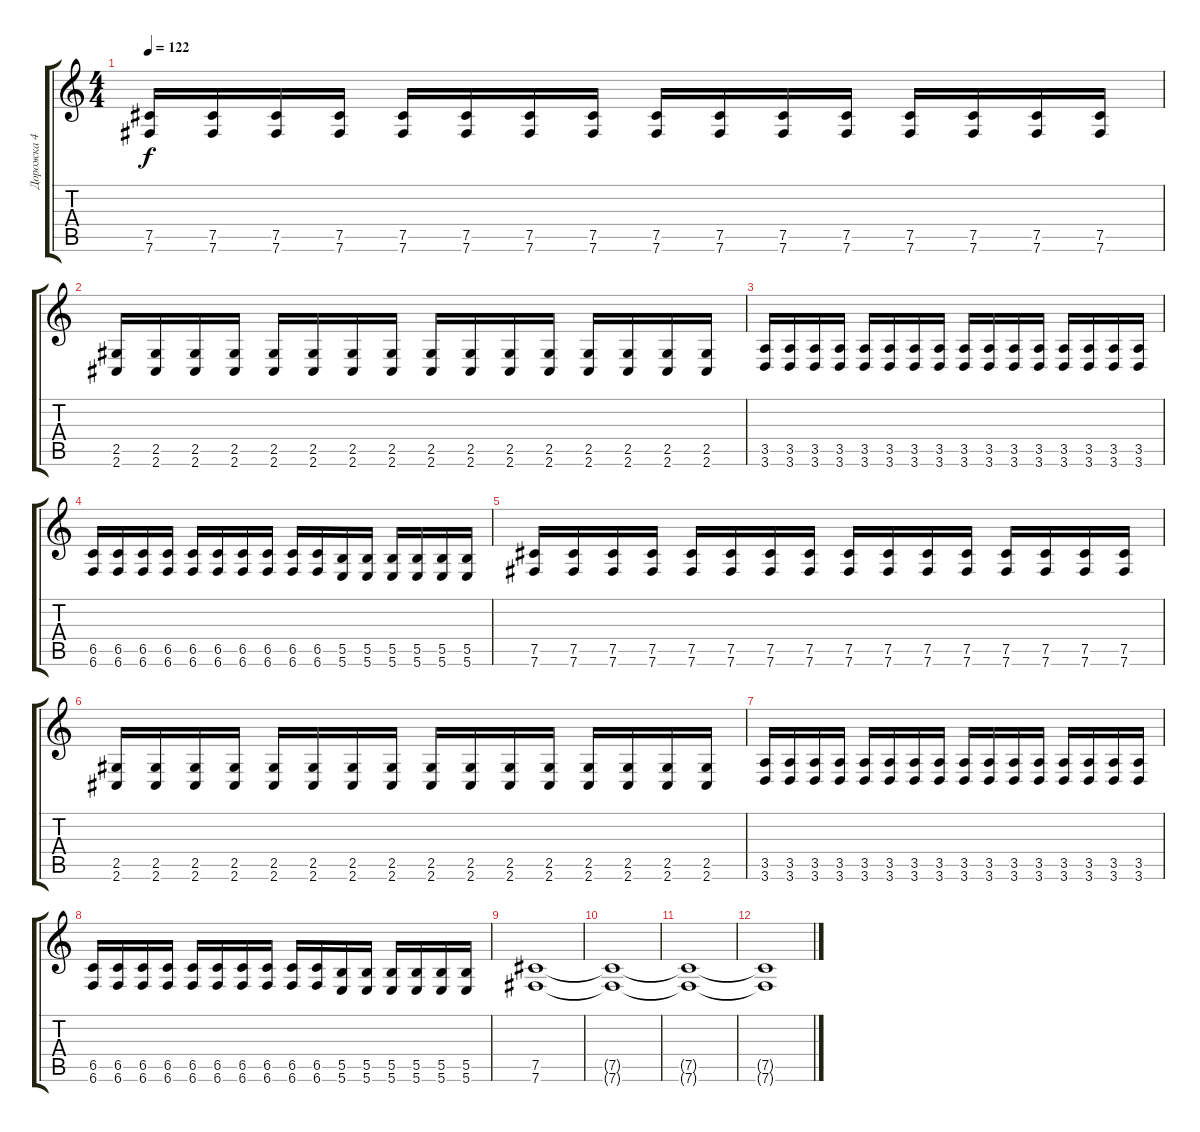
\track ("Дорожка 4" "Дорожка 4") {instrument distortionguitar}
\staff {score tabs}
\tuning (Db4 Ab3 E3 B2 Gb2 B1) {hide}
\ts (4 4)
\tempo 122
\clef g2
\ks c
(7.5 7.6).16{dy f} (7.5 7.6).16 (7.5 7.6).16 (7.5 7.6).16 (7.5 7.6).16 (7.5 7.6).16 (7.5 7.6).16 (7.5 7.6).16 (7.5 7.6).16 (7.5 7.6).16 (7.5 7.6).16 (7.5 7.6).16 (7.5 7.6).16 (7.5 7.6).16 (7.5 7.6).16 (7.5 7.6).16 |
(2.5 2.6).16 (2.5 2.6).16 (2.5 2.6).16 (2.5 2.6).16 (2.5 2.6).16 (2.5 2.6).16 (2.5 2.6).16 (2.5 2.6).16 (2.5 2.6).16 (2.5 2.6).16 (2.5 2.6).16 (2.5 2.6).16 (2.5 2.6).16 (2.5 2.6).16 (2.5 2.6).16 (2.5 2.6).16 |
(3.5 3.6).16 (3.5 3.6).16 (3.5 3.6).16 (3.5 3.6).16 (3.5 3.6).16 (3.5 3.6).16 (3.5 3.6).16 (3.5 3.6).16 (3.5 3.6).16 (3.5 3.6).16 (3.5 3.6).16 (3.5 3.6).16 (3.5 3.6).16 (3.5 3.6).16 (3.5 3.6).16 (3.5 3.6).16 |
(6.5 6.6).16 (6.5 6.6).16 (6.5 6.6).16 (6.5 6.6).16 (6.5 6.6).16 (6.5 6.6).16 (6.5 6.6).16 (6.5 6.6).16 (6.5 6.6).16 (6.5 6.6).16 (5.5 5.6).16 (5.5 5.6).16 (5.5 5.6).16 (5.5 5.6).16 (5.5 5.6).16 (5.5 5.6).16 |
(7.5 7.6).16 (7.5 7.6).16 (7.5 7.6).16 (7.5 7.6).16 (7.5 7.6).16 (7.5 7.6).16 (7.5 7.6).16 (7.5 7.6).16 (7.5 7.6).16 (7.5 7.6).16 (7.5 7.6).16 (7.5 7.6).16 (7.5 7.6).16 (7.5 7.6).16 (7.5 7.6).16 (7.5 7.6).16 |
(2.5 2.6).16 (2.5 2.6).16 (2.5 2.6).16 (2.5 2.6).16 (2.5 2.6).16 (2.5 2.6).16 (2.5 2.6).16 (2.5 2.6).16 (2.5 2.6).16 (2.5 2.6).16 (2.5 2.6).16 (2.5 2.6).16 (2.5 2.6).16 (2.5 2.6).16 (2.5 2.6).16 (2.5 2.6).16 |
(3.5 3.6).16 (3.5 3.6).16 (3.5 3.6).16 (3.5 3.6).16 (3.5 3.6).16 (3.5 3.6).16 (3.5 3.6).16 (3.5 3.6).16 (3.5 3.6).16 (3.5 3.6).16 (3.5 3.6).16 (3.5 3.6).16 (3.5 3.6).16 (3.5 3.6).16 (3.5 3.6).16 (3.5 3.6).16 |
(6.5 6.6).16 (6.5 6.6).16 (6.5 6.6).16 (6.5 6.6).16 (6.5 6.6).16 (6.5 6.6).16 (6.5 6.6).16 (6.5 6.6).16 (6.5 6.6).16 (6.5 6.6).16 (5.5 5.6).16 (5.5 5.6).16 (5.5 5.6).16 (5.5 5.6).16 (5.5 5.6).16 (5.5 5.6).16 |
(7.5 7.6).1 |
(7.5{t} 7.6{t}).1 |
(7.5{t} 7.6{t}).1 |
(7.5{t} 7.6{t}).1
